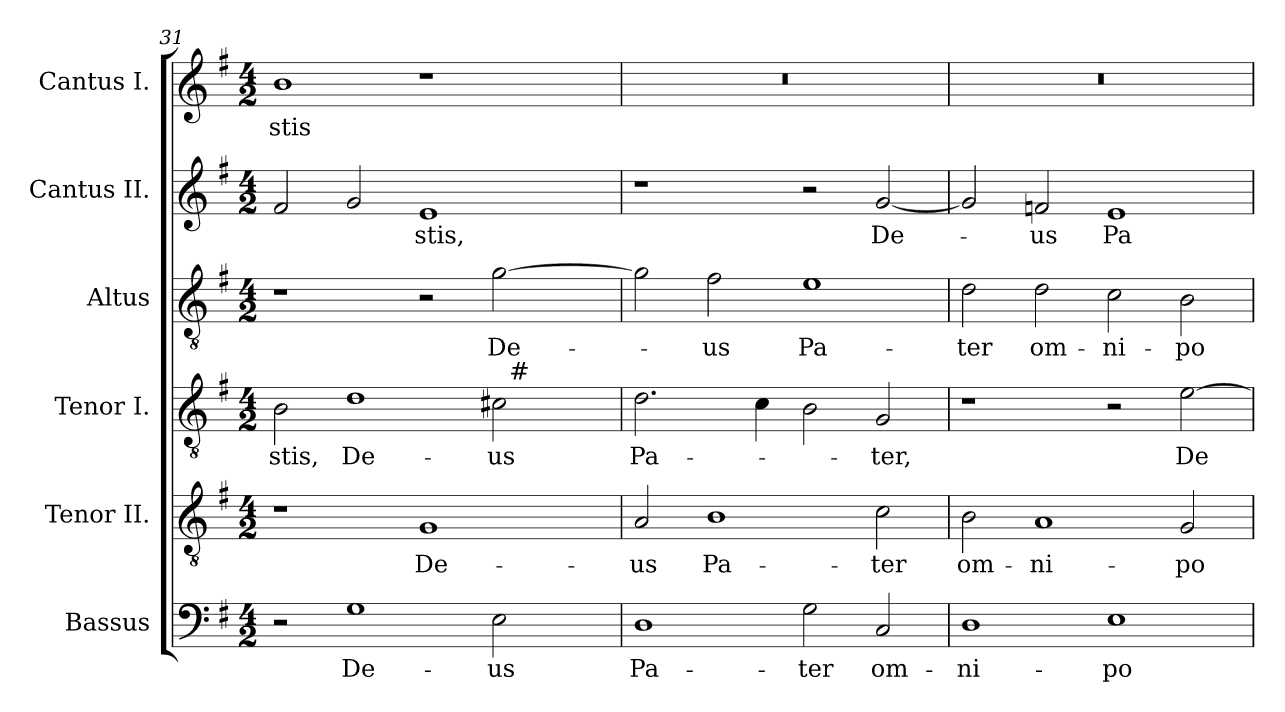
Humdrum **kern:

**kern	**text	**kern	**text	**kern	**text	**kern	**text	**kern	**text	**kern	**text
*part6	*part6	*part5	*part5	*part4	*part4	*part3	*part3	*part2	*part2	*part1	*part1
*staff6	*staff6	*staff5	*staff5	*staff4	*staff4	*staff3	*staff3	*staff2	*staff2	*staff1	*staff1
*I"Bassus	*	*I"Tenor II.	*	*I"Tenor I.	*	*I"Altus	*	*I"Cantus II.	*	*I"Cantus I.	*
*I'B.	*	*I'T. II.	*	*I'T. I.	*	*I'A.	*	*I'C. II	*	*I'C. I	*
!!LO:LB:g=z
*clefF4	*	*clefGv2	*	*clefGv2	*	*clefGv2	*	*clefG2	*	*clefG2	*
*	*	*ITrd7c12	*	*ITrd7c12	*	*ITrd7c12	*	*	*	*	*
*k[f#]	*	*k[f#]	*	*k[f#]	*	*k[f#]	*	*k[f#]	*	*k[f#]	*
*G:	*	*G:	*	*G:	*	*G:	*	*G:	*	*G:	*
*M4/2	*	*M4/2	*	*M4/2	*	*M4/2	*	*M4/2	*	*M4/2	*
=31	=31	=31	=31	=31	=31	=31	=31	=31	=31	=31	=31
!	!	!	!	!	!LO:LY:b:color=#000000	!	!	!	!	!	!
!	!	!	!	!	!	!	!	!	!	!	!LO:LY:b:color=#000000
*	*	*	*	*^	*	*	*	*	*	*	*
2r	.	1r	.	2BBi\	1ryy	-stis,	1r	.	2f#i/	.	1bi	-stis
!	!LO:LY:b:color=#000000	!	!	!	!	!	!	!	!	!	!	!
!	!	!	!	!	!	!LO:LY:b:color=#000000	!	!	!	!	!	!
1Gi	De-	.	.	1Di	.	De-	.	.	2gi/	.	.	.
!	!	!	!LO:LY:b:color=#000000	!	!	!	!	!	!	!	!	!
!	!	!	!	!	!	!	!	!	!	!LO:LY:b:color=#000000	!	!
.	.	1GGi	De-	.	2ryy	.	2r	.	1ei	-stis,	1r	.
!	!LO:LY:b:color=#000000	!	!	!	!	!	!	!	!	!	!	!
!	!	!	!	!	!	!LO:LY:b:color=#000000	!	!	!	!	!	!
!	!	!	!	!	!	!	!	!LO:LY:b:color=#000000	!	!	!	!
2Ei\	-us	.	.	2C#i\	32ryy	-us	[2Gi\	De-	.	.	.	.
.	.	.	.	.	256ryy	.	.	.	.	.	.	.
!	!	!	!	!	!LO:TX:a:t=#	!	!	!	!	!	!	!
.	.	.	.	.	4ryy	.	.	.	.	.	.	.
.	.	.	.	.	8ryy	.	.	.	.	.	.	.
.	.	.	.	.	16ryy	.	.	.	.	.	.	.
.	.	.	.	.	64..ryy	.	.	.	.	.	.	.
*	*	*	*	*v	*v	*	*	*	*	*	*	*
=32	=32	=32	=32	=32	=32	=32	=32	=32	=32	=32	=32
*	*	*	*	*^	*	*	*	*	*	*	*
!	!LO:LY:b:color=#000000	!	!	!	!	!	!	!	!	!	!	!
*	*	*	*	*v	*v	*	*	*	*	*	*	*
*	*	*	*	*^	*	*	*	*	*	*	*
!	!	!	!LO:LY:b:color=#000000	!	!	!	!	!	!	!	!	!
*	*	*	*	*v	*v	*	*	*	*	*	*	*
*	*	*	*	*^	*	*	*	*	*	*	*
!	!	!	!	!	!	!LO:LY:b:color=#000000	!	!	!	!	!LO:N:vis=1	!
*	*	*	*	*v	*v	*	*	*	*	*	*	*
1Di	Pa-	2AAi/	-us	2.Di\	Pa-	2Gi\]	.	1r	.	0r	.
!	!	!	!LO:LY:b:color=#000000	!	!	!	!	!	!	!	!
!	!	!	!	!	!	!	!LO:LY:b:color=#000000	!	!	!	!
.	.	1BBi	Pa-	.	.	2F#i\	-us	.	.	.	.
.	.	.	.	4Ci\	.	.	.	.	.	.	.
!	!LO:LY:b:color=#000000	!	!	!	!	!	!	!	!	!	!
!	!	!	!	!	!	!	!LO:LY:b:color=#000000	!	!	!	!
2Gi\	-ter	.	.	2BBi\	.	1Ei	Pa-	2r	.	.	.
!	!LO:LY:b:color=#000000	!	!	!	!	!	!	!	!	!	!
!	!	!	!LO:LY:b:color=#000000	!	!	!	!	!	!	!	!
!	!	!	!	!	!LO:LY:b:color=#000000	!	!	!	!	!	!
!	!	!	!	!	!	!	!	!	!LO:LY:b:color=#000000	!	!
2Ci/	om-	2Ci\	-ter	2GGi/	-ter,	.	.	[2gi/	De-	.	.
=33	=33	=33	=33	=33	=33	=33	=33	=33	=33	=33	=33
!	!LO:LY:b:color=#000000	!	!	!	!	!	!	!	!	!	!
!	!	!	!LO:LY:b:color=#000000	!	!	!	!	!	!	!	!
!	!	!	!	!	!	!	!LO:LY:b:color=#000000	!	!	!LO:N:vis=1	!
1Di	-ni-	2BBi\	om-	1r	.	2Di\	-ter	2gi/]	.	0r	.
!	!	!	!LO:LY:b:color=#000000	!	!	!	!	!	!	!	!
!	!	!	!	!	!	!	!LO:LY:b:color=#000000	!	!	!	!
!	!	!	!	!	!	!	!	!	!LO:LY:b:color=#000000	!	!
.	.	1AAi	-ni-	.	.	2Di\	om-	2fni/	-us	.	.
!	!LO:LY:b:color=#000000	!	!	!	!	!	!	!	!	!	!
!	!	!	!	!	!	!	!LO:LY:b:color=#000000	!	!	!	!
!	!	!	!	!	!	!	!	!	!LO:LY:b:color=#000000	!	!
1Ei	-po-	.	.	2r	.	2Ci\	-ni-	1ei	Pa-	.	.
!	!	!	!LO:LY:b:color=#000000	!	!	!	!	!	!	!	!
!	!	!	!	!	!LO:LY:b:color=#000000	!	!	!	!	!	!
!	!	!	!	!	!	!	!LO:LY:b:color=#000000	!	!	!	!
.	.	2GGi/	-po-	[2Ei\	De-	2BBi\	-po-	.	.	.	.
=	=	=	=	=	=	=	=	=	=	=	=
*-	*-	*-	*-	*-	*-	*-	*-	*-	*-	*-	*-
